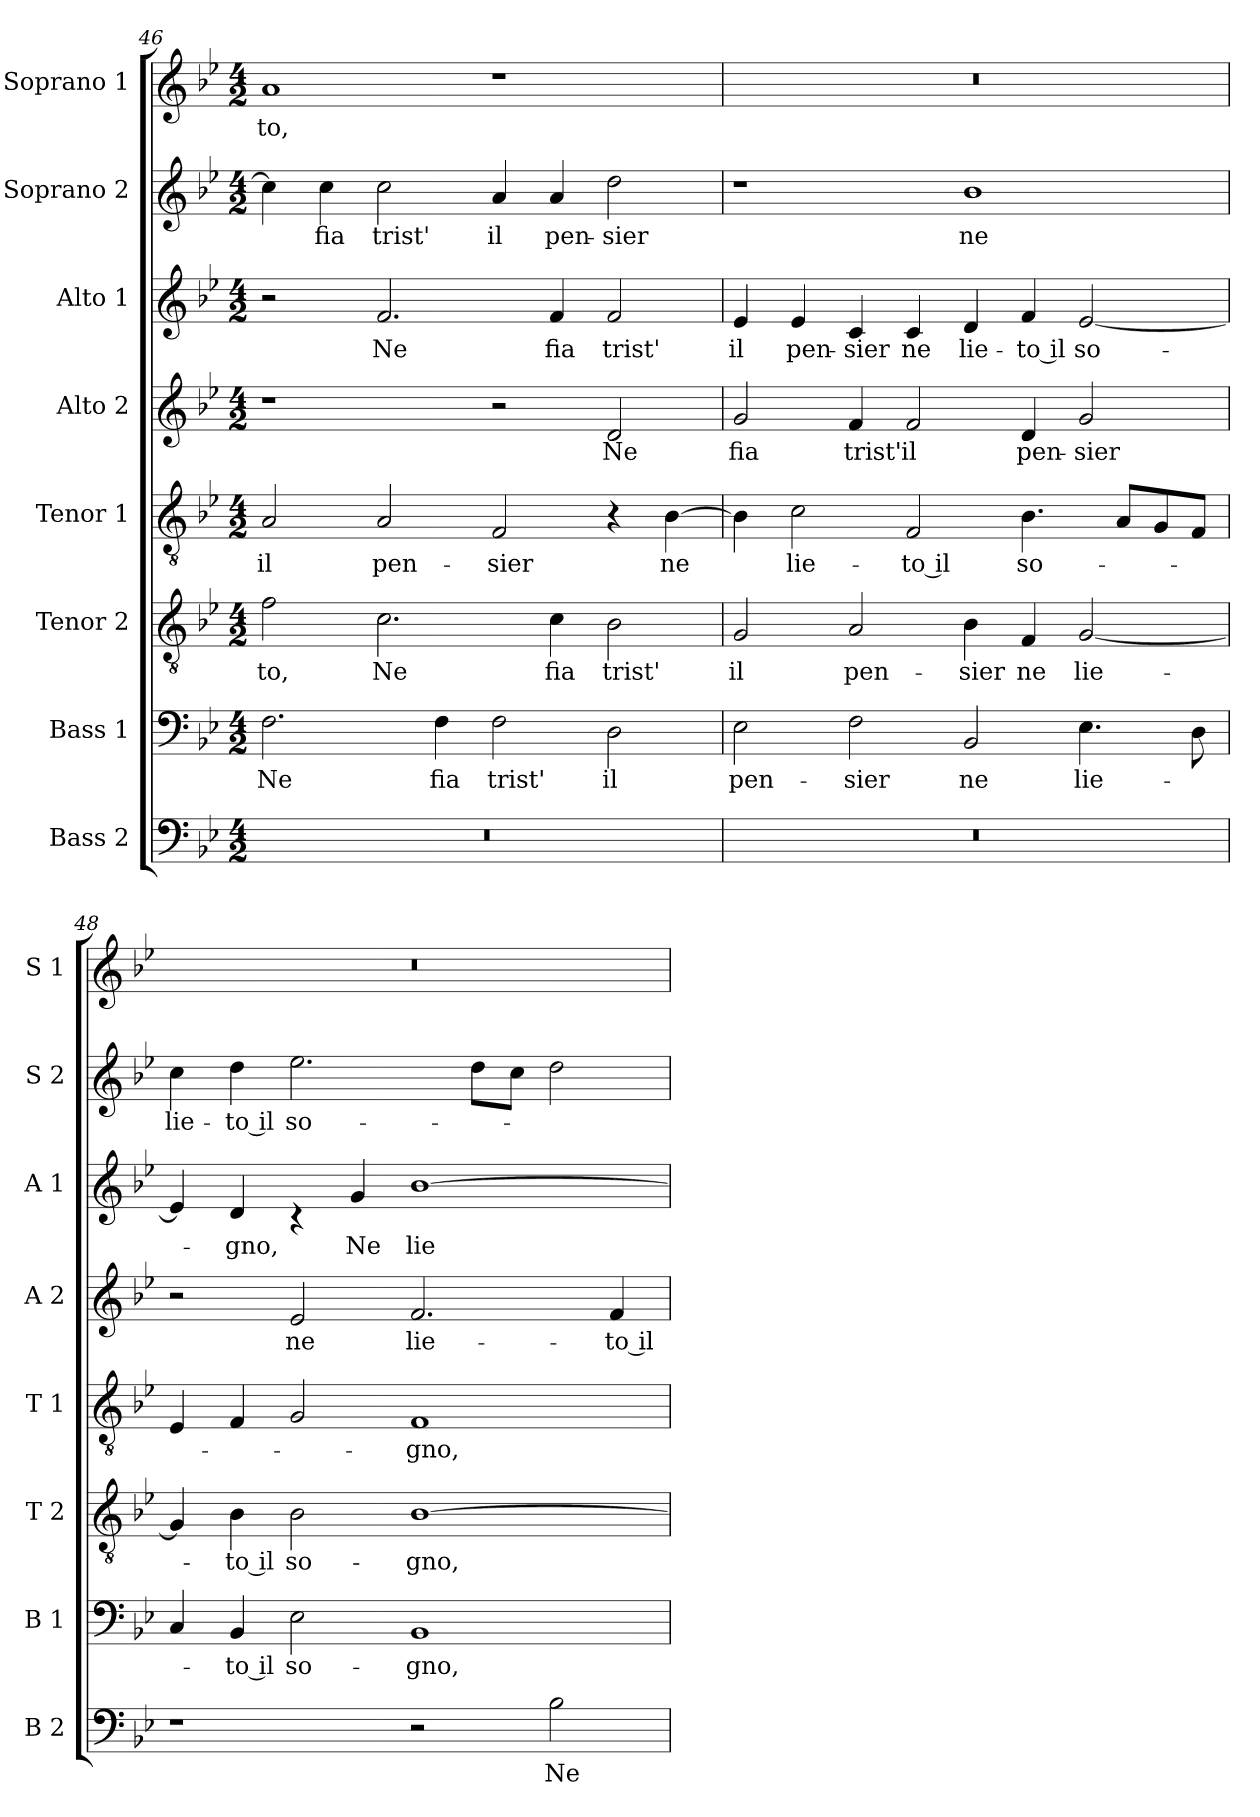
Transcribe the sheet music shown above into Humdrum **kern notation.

**kern	**text	**kern	**text	**kern	**text	**kern	**text	**kern	**text	**kern	**text	**kern	**text	**kern	**text
*part8	*part8	*part7	*part7	*part6	*part6	*part5	*part5	*part4	*part4	*part3	*part3	*part2	*part2	*part1	*part1
*staff8	*staff8	*staff7	*staff7	*staff6	*staff6	*staff5	*staff5	*staff4	*staff4	*staff3	*staff3	*staff2	*staff2	*staff1	*staff1
*I"Bass 2	*	*I"Bass 1	*	*I"Tenor 2	*	*I"Tenor 1	*	*I"Alto 2	*	*I"Alto 1	*	*I"Soprano 2	*	*I"Soprano 1	*
*I'B 2	*	*I'B 1	*	*I'T 2	*	*I'T 1	*	*I'A 2	*	*I'A 1	*	*I'S 2	*	*I'S 1	*
!!LO:LB:g=z
*clefF4	*	*clefF4	*	*clefGv2	*	*clefGv2	*	*clefG2	*	*clefG2	*	*clefG2	*	*clefG2	*
*k[b-e-]	*	*k[b-e-]	*	*k[b-e-]	*	*k[b-e-]	*	*k[b-e-]	*	*k[b-e-]	*	*k[b-e-]	*	*k[b-e-]	*
*B-:	*	*B-:	*	*B-:	*	*B-:	*	*B-:	*	*B-:	*	*B-:	*	*B-:	*
*M4/2	*	*M4/2	*	*M4/2	*	*M4/2	*	*M4/2	*	*M4/2	*	*M4/2	*	*M4/2	*
=46	=46	=46	=46	=46	=46	=46	=46	=46	=46	=46	=46	=46	=46	=46	=46
!	!	!	!LO:LY:b	!	!LO:LY:b	!	!LO:LY:b	!	!	!	!	!	!	!	!LO:LY:b
0r	.	2.F\	Ne	2f\	-to,	2A/	il	1r	.	2r	.	4cc\]	.	1a	-to,
!	!	!	!	!	!	!	!	!	!	!	!	!	!LO:LY:b	!	!
.	.	.	.	.	.	.	.	.	.	.	.	4cc\	fia	.	.
!	!	!	!	!	!LO:LY:b	!	!LO:LY:b	!	!	!	!LO:LY:b	!	!LO:LY:b	!	!
.	.	.	.	2.c\	Ne	2A/	pen-	.	.	2.f/	Ne	2cc\	trist'	.	.
!	!	!	!LO:LY:b	!	!	!	!	!	!	!	!	!	!	!	!
.	.	4F\	fia	.	.	.	.	.	.	.	.	.	.	.	.
!	!	!	!LO:LY:b	!	!	!	!LO:LY:b	!	!	!	!	!	!LO:LY:b	!	!
.	.	2F\	trist'	.	.	2F/	-sier	2r	.	.	.	4a/	il	1r	.
!	!	!	!	!	!LO:LY:b	!	!	!	!	!	!LO:LY:b	!	!LO:LY:b	!	!
.	.	.	.	4c\	fia	.	.	.	.	4f/	fia	4a/	pen-	.	.
!	!	!	!LO:LY:b	!	!LO:LY:b	!	!	!	!LO:LY:b	!	!LO:LY:b	!	!LO:LY:b	!	!
.	.	2D\	il	2B-\	trist'	4r	.	2d/	Ne	2f/	trist'	2dd\	-sier	.	.
!	!	!	!	!	!	!	!LO:LY:b	!	!	!	!	!	!	!	!
.	.	.	.	.	.	[4B-\	ne	.	.	.	.	.	.	.	.
=47	=47	=47	=47	=47	=47	=47	=47	=47	=47	=47	=47	=47	=47	=47	=47
!	!	!	!LO:LY:b	!	!LO:LY:b	!	!	!	!LO:LY:b	!	!LO:LY:b	!	!	!	!
0r	.	2E-\	pen-	2G/	il	4B-\]	.	2g/	fia	4e-/	il	1r	.	0r	.
!	!	!	!	!	!	!	!LO:LY:b	!	!	!	!LO:LY:b	!	!	!	!
.	.	.	.	.	.	2c\	lie-	.	.	4e-/	pen-	.	.	.	.
!	!	!	!LO:LY:b	!	!LO:LY:b	!	!	!	!LO:LY:b	!	!LO:LY:b	!	!	!	!
.	.	2F\	-sier	2A/	pen-	.	.	4f/	trist'	4c/	-sier	.	.	.	.
!	!	!	!	!	!	!	!LO:LY:b	!	!LO:LY:b	!	!LO:LY:b	!	!	!	!
.	.	.	.	.	.	2F/	-to il	2f/	il	4c/	ne	.	.	.	.
!	!	!	!LO:LY:b	!	!LO:LY:b	!	!	!	!	!	!LO:LY:b	!	!LO:LY:b	!	!
.	.	2BB-/	ne	4B-\	-sier	.	.	.	.	4d/	lie-	1b-	ne	.	.
!	!	!	!	!	!LO:LY:b	!	!LO:LY:b	!	!LO:LY:b	!	!LO:LY:b	!	!	!	!
.	.	.	.	4F/	ne	4.B-\	so-	4d/	pen-	4f/	-to il	.	.	.	.
!	!	!	!LO:LY:b	!	!LO:LY:b	!	!	!	!LO:LY:b	!	!LO:LY:b	!	!	!	!
.	.	4.E-\	lie-	[2G/	lie-	.	.	2g/	-sier	[2e-/	so-	.	.	.	.
.	.	.	.	.	.	8A/L	.	.	.	.	.	.	.	.	.
.	.	.	.	.	.	8G/	.	.	.	.	.	.	.	.	.
.	.	8D\	.	.	.	8F/J	.	.	.	.	.	.	.	.	.
=48	=48	=48	=48	=48	=48	=48	=48	=48	=48	=48	=48	=48	=48	=48	=48
!	!	!	!	!	!	!	!	!	!	!	!	!	!LO:LY:b	!	!
1r	.	4C/	.	4G/]	.	4E-/	.	2r	.	4e-/]	.	4cc\	lie-	0r	.
!	!	!	!LO:LY:b	!	!LO:LY:b	!	!	!	!	!	!LO:LY:b	!	!LO:LY:b	!	!
.	.	4BB-/	-to il	4B-\	-to il	4F/	.	.	.	4d/	-gno,	4dd\	-to il	.	.
!	!	!	!LO:LY:b	!	!LO:LY:b	!	!	!	!LO:LY:b	!	!	!	!LO:LY:b	!	!
.	.	2E-\	so-	2B-\	so-	2G/	.	2e-/	ne	4rB	.	2.ee-\	so-	.	.
!	!	!	!	!	!	!	!	!	!	!	!LO:LY:b	!	!	!	!
.	.	.	.	.	.	.	.	.	.	4g/	Ne	.	.	.	.
!	!	!	!LO:LY:b	!	!LO:LY:b	!	!LO:LY:b	!	!LO:LY:b	!	!LO:LY:b	!	!	!	!
2r	.	1BB-	-gno,	[1B-	-gno,	1F	-gno,	2.f/	lie-	[1b-	lie-	.	.	.	.
.	.	.	.	.	.	.	.	.	.	.	.	8dd\L	.	.	.
.	.	.	.	.	.	.	.	.	.	.	.	8cc\J	.	.	.
!	!LO:LY:b	!	!	!	!	!	!	!	!	!	!	!	!	!	!
2B-\	Ne	.	.	.	.	.	.	.	.	.	.	2dd\	.	.	.
!	!	!	!	!	!	!	!	!	!LO:LY:b	!	!	!	!	!	!
.	.	.	.	.	.	.	.	4f/	-to il	.	.	.	.	.	.
=	=	=	=	=	=	=	=	=	=	=	=	=	=	=	=
*-	*-	*-	*-	*-	*-	*-	*-	*-	*-	*-	*-	*-	*-	*-	*-
